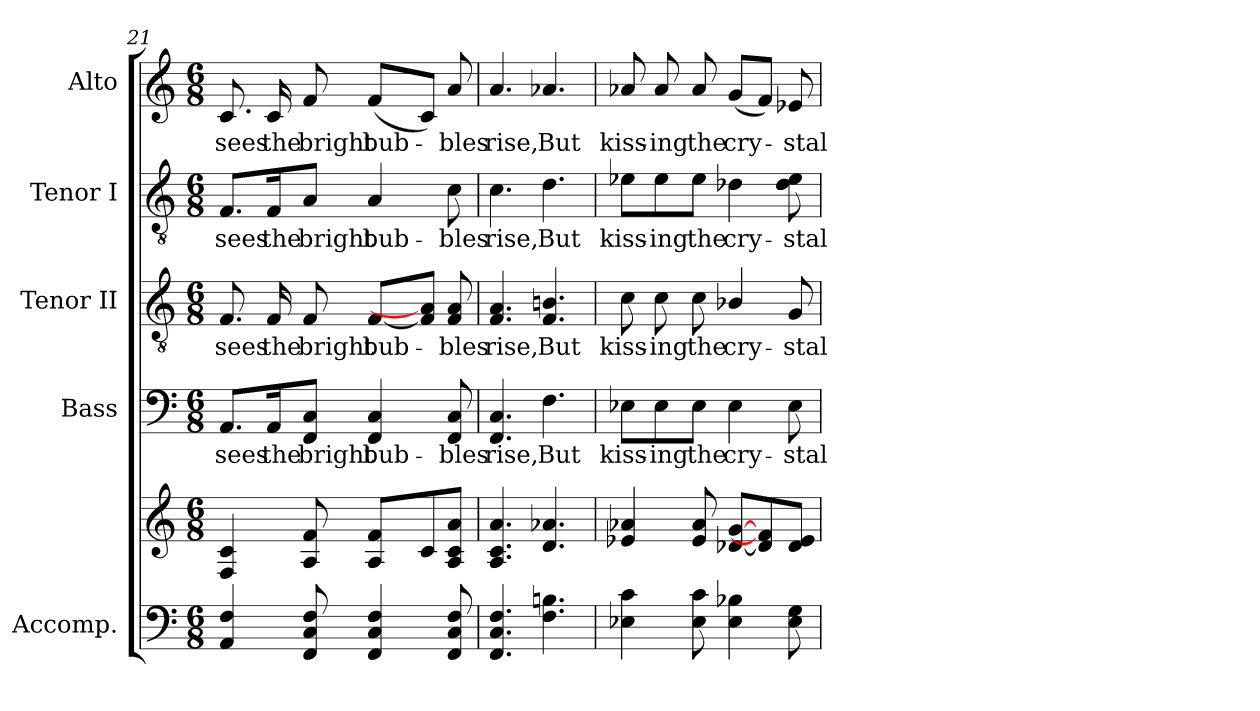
**kern	**kern	**kern	**text	**kern	**text	**kern	**text	**kern	**text
*part5	*part5	*part4	*part4	*part3	*part3	*part2	*part2	*part1	*part1
*staff6	*staff5	*staff4	*staff4	*staff3	*staff3	*staff2	*staff2	*staff1	*staff1
*I"Accomp.	*	*I"Bass	*	*I"Tenor II	*	*I"Tenor I	*	*I"Alto	*
*	*	*I'B	*	*I'T II	*	*I'T I	*	*I'A	*
*clefF4	*clefG2	*clefF4	*	*clefGv2	*	*clefGv2	*	*clefG2	*
*k[]	*k[]	*k[]	*	*k[]	*	*k[]	*	*k[]	*
*C:	*C:	*C:	*	*C:	*	*C:	*	*C:	*
*M6/8	*M6/8	*M6/8	*	*M6/8	*	*M6/8	*	*M6/8	*
=21	=21	=21	=21	=21	=21	=21	=21	=21	=21
!	!	!	!LO:LY:b	!	!LO:LY:b	!	!LO:LY:b	!	!LO:LY:b
4AA 4F	4F 4c	8.AA/L	sees	8.F	sees	8.F/L	sees	8.c	sees
!	!	!	!LO:LY:b	!	!LO:LY:b	!	!LO:LY:b	!	!LO:LY:b
.	.	16AA/K	the	16F	the	16F/K	the	16c	the
!	!	!	!LO:LY:b	!	!LO:LY:b	!	!LO:LY:b	!	!LO:LY:b
8FF 8C 8F	8A 8f	8FF/ 8C/J	bright	8F	bright	8A/J	bright	8f	bright
!	!	!	!LO:LY:b	!	!LO:LY:b	!	!LO:LY:b	!	!LO:LY:b
4FF 4C 4F	8A 8fL	4FF 4C	bub-	[8FL	bub-	4A	bub-	(<8fL	bub-
.	8c	.	.	8F] 8A]J	.	.	.	8cJ)	.
!	!	!	!LO:LY:b	!	!LO:LY:b	!	!LO:LY:b	!	!LO:LY:b
8FF 8C 8F	8A 8c 8aJ	8FF 8C	-bles	8F 8A	bles	8c	-bles	8a	bles
=22	=22	=22	=22	=22	=22	=22	=22	=22	=22
!	!	!	!LO:LY:b	!	!LO:LY:b	!	!LO:LY:b	!	!LO:LY:b
4.FF 4.C 4.F	4.A 4.c 4.a	4.FF 4.C	rise,	4.F 4.A	rise,	4.c	rise,	4.a	rise,
!	!	!	!LO:LY:b	!	!LO:LY:b	!	!LO:LY:b	!	!LO:LY:b
4.F 4.Bn	4.d 4.a-X	4.F	But	4.F 4.Bn	But	4.d	But	4.a-X	But
=23	=23	=23	=23	=23	=23	=23	=23	=23	=23
!	!	!	!LO:LY:b	!	!LO:LY:b	!	!LO:LY:b	!	!LO:LY:b
4E-X 4c	4e-X 4a-X	8E-X\L	kiss-	8c	kiss-	8e-X\L	kiss-	8a-X	kiss-
!	!	!	!LO:LY:b	!	!LO:LY:b	!	!LO:LY:b	!	!LO:LY:b
.	.	8E-\	-ing	8c	-ing	8e-\	-ing	8a-	-ing
!	!	!	!LO:LY:b	!	!LO:LY:b	!	!LO:LY:b	!	!LO:LY:b
8E- 8c	8e- 8a-	8E-\J	the	8c	the	8e-\J	the	8a-	the
!	!	!	!LO:LY:b	!	!LO:LY:b	!	!LO:LY:b	!	!LO:LY:b
4E- 4B-X	[8d-X [8gL	4E-	cry-	4B-X/	cry-	4d-X	cry-	(<8gL	cry-
.	8d-] 8f]	.	.	.	.	.	.	8fJ)	.
!	!	!	!LO:LY:b	!	!LO:LY:b	!	!LO:LY:b	!	!LO:LY:b
8E- 8G	8d- 8e-J	8E-	-stal	8G	-stal	8d- 8e-	-stal	8e-X	stal
=	=	=	=	=	=	=	=	=	=
*-	*-	*-	*-	*-	*-	*-	*-	*-	*-
